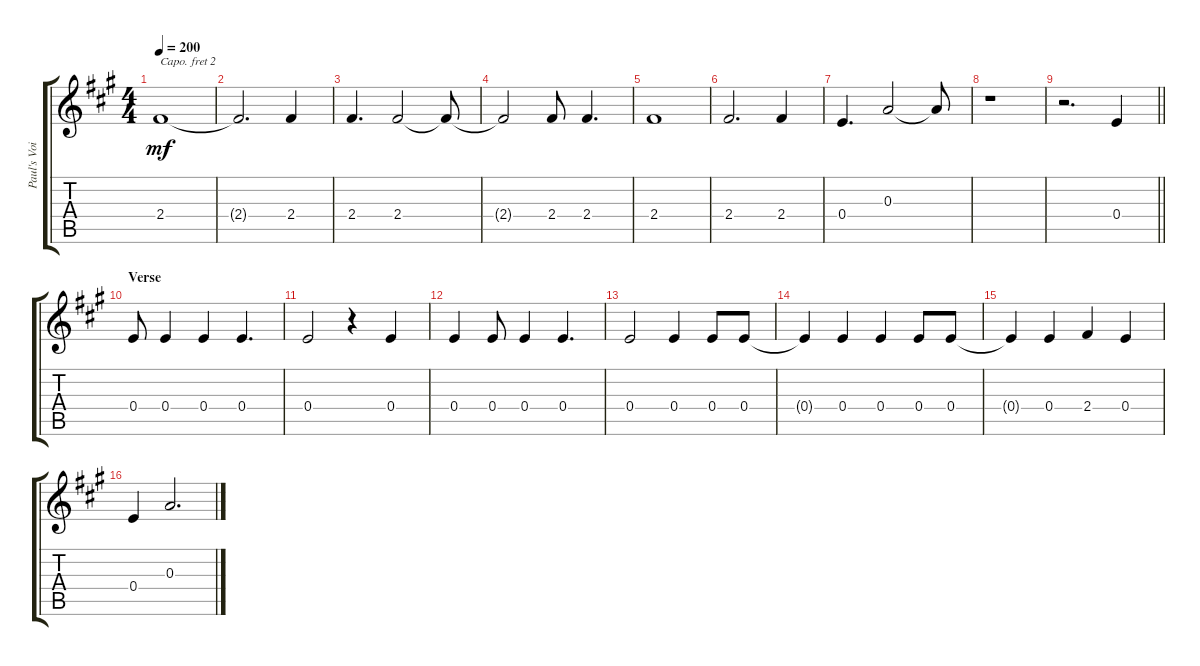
\track ("Paul's Voice" "Paul's Voi") {instrument electricguitarclean}
\staff {score tabs}
\capo 2
\tuning (E4 B3 G3 D3 A2 E2) {hide}
\ts (4 4)
\tempo 200
\clef g2
\ks a
2.4.1{dy mf} |
2.4{t}.2{d} 2.4.4 |
2.4.4{d} 2.4.2 2.4{t}.8 |
2.4{t}.2 2.4.8 2.4.4{d} |
2.4.1 |
2.4.2{d} 2.4.4 |
0.4.4{d} 0.3.2 0.3{t}.8 |
r.1 |
\barLineRight lightlight
r.2{d} 0.4.4 |
\section ("" "Verse")
0.4.8 0.4.4 0.4.4 0.4.4{d} |
0.4.2 r.4 0.4.4 |
0.4.4 0.4.8 0.4.4 0.4.4{d} |
0.4.2 0.4.4 0.4.8 0.4.8 |
0.4{t}.4 0.4.4 0.4.4 0.4.8 0.4.8 |
0.4{t}.4 0.4.4 2.4.4 0.4.4 |
0.4.4 0.3.2{d}
